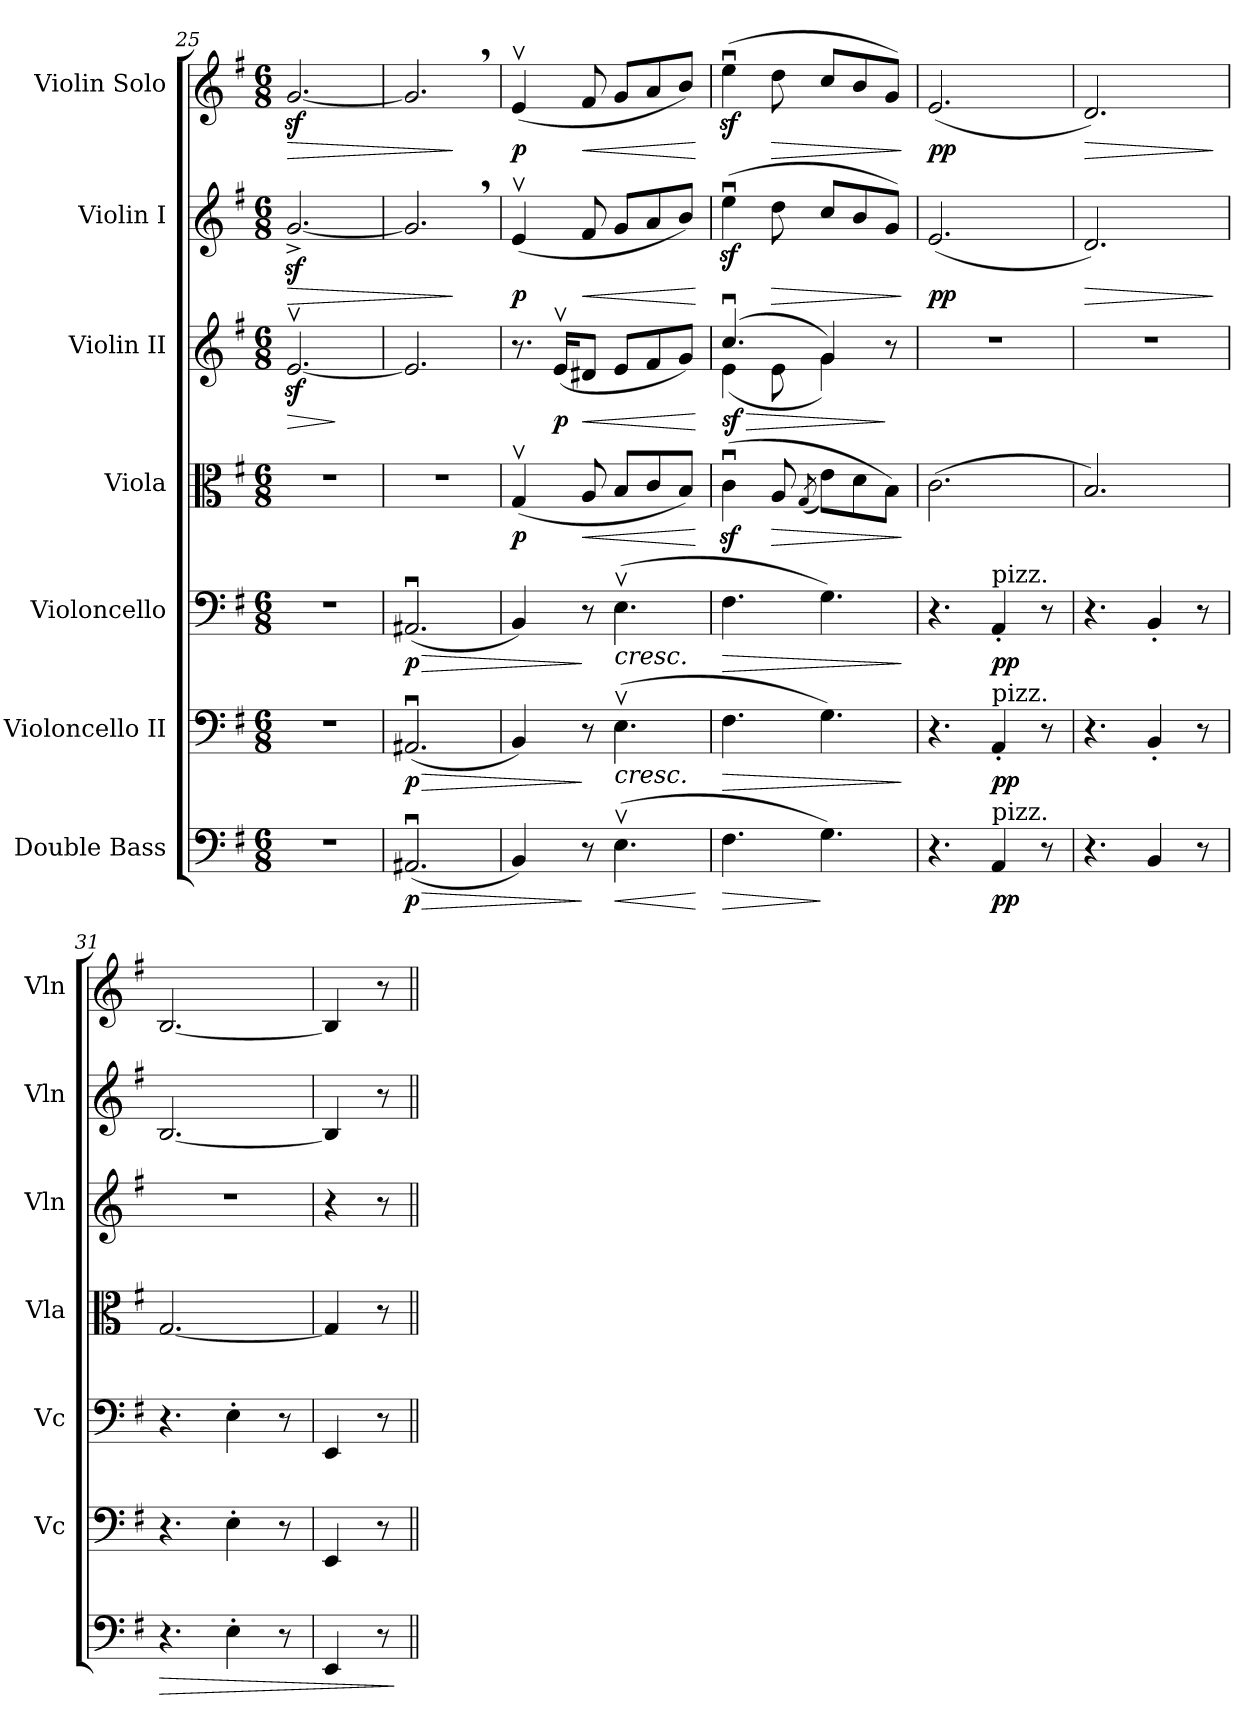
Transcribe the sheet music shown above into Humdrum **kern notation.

**kern	**dynam	**kern	**dynam	**kern	**dynam	**kern	**dynam	**kern	**dynam	**kern	**dynam	**kern	**dynam
*part7	*part7	*part6	*part6	*part5	*part5	*part4	*part4	*part3	*part3	*part2	*part2	*part1	*part1
*staff7	*staff7	*staff6	*staff6	*staff5	*staff5	*staff4	*staff4	*staff3	*staff3	*staff2	*staff2	*staff1	*staff1
*I"Double Bass	*	*I"Violoncello II	*	*I"Violoncello	*	*I"Viola	*	*I"Violin II	*	*I"Violin I	*	*I"Violin Solo	*
*	*	*I'Vc	*	*I'Vc	*	*I'Vla	*	*I'Vln	*	*I'Vln	*	*I'Vln	*
*clefF4	*	*clefF4	*	*clefF4	*	*clefC3	*	*clefG2	*	*clefG2	*	*clefG2	*
*ITrd7c12	*	*	*	*	*	*	*	*	*	*	*	*	*
*k[f#]	*	*k[f#]	*	*k[f#]	*	*k[f#]	*	*k[f#]	*	*k[f#]	*	*k[f#]	*
*M6/8	*	*M6/8	*	*M6/8	*	*M6/8	*	*M6/8	*	*M6/8	*	*M6/8	*
=25	=25	=25	=25	=25	=25	=25	=25	=25	=25	=25	=25	=25	=25
!	!	!	!	!	!	!	!	!	!LO:HP:b	!	!LO:HP:b	!	!LO:HP:b
2.r	.	2.r	.	2.r	.	2.r	.	[2.ez<v/	>	[2.gz<^/	>	[2.gz</	>
.	.	.	.	.	.	.	.	.	]	.	.	.	.
=26	=26	=26	=26	=26	=26	=26	=26	=26	=26	=26	=26	=26	=26
!	!LO:HP:b	!	!LO:HP:b	!	!LO:HP:b	!	!	!	!	!	!	!	!
!	!LO:DY:n=1:b	!	!LO:DY:n=1:b	!	!LO:DY:n=1:b	!	!	!	!	!	!	!	!
(2.AAA#Xu/	> p	(2.AA#Xu/	> p	(2.AA#Xu/	> p	2.r	.	2.e/]	.	2.g,/]	.	2.g,/]	.
.	.	.	.	.	.	.	.	.	.	.	]	.	]
!!LO:PB:g=z
=27	=27	=27	=27	=27	=27	=27	=27	=27	=27	=27	=27	=27	=27
!	!	!	!	!	!	!	!LO:DY:b	!	!	!	!LO:DY:b	!	!LO:DY:b
4BBB/)	.	4BB/)	.	4BB/)	.	(4Gv/	p	8.r	.	(4ev/	p	(4ev/	p
!	!	!	!	!	!	!	!	!	!LO:DY:b	!	!	!	!
.	.	.	.	.	.	.	.	(16ev/KL	p	.	.	.	.
!	!	!	!	!	!	!	!LO:HP:b	!	!LO:HP:b	!	!LO:HP:b	!	!LO:HP:b
8r	]	8r	]	8r	]	8A/	<	8d#X/J	<	8f#/	<	8f#/	<
!	!LO:HP:b	!	!LO:HP:b	!	!LO:HP:b	!	!	!	!	!	!	!	!
(4.EEv\	<	(4.Ev\	<	(4.Ev\	<	8B/L	.	8e/L	.	8g/L	.	8g/L	.
.	.	.	.	.	.	8c/	.	8f#/	.	8a/	.	8a/	.
.	.	.	.	.	.	8B/J)	.	8g/J)	.	8b/J)	.	8b/J)	.
.	[	.	.	.	.	.	[	.	[	.	[	.	[
=28	=28	=28	=28	=28	=28	=28	=28	=28	=28	=28	=28	=28	=28
!	!LO:HP:b	!	!LO:HP:b	!	!LO:HP:b	!	!	!	!LO:HP:b	!	!	!	!
*	*	*	*	*	*	*	*	*^	*	*	*	*	*
!	!	!	!	!	!	!	!	!	!	!LO:DY:n=1:b	!	!	!	!
4.FF#\	>	4.F#\	>	4.F#\	>	(4cz<u\	.	(4.ccu/	(4e\	> sf	(4eez<u\	.	(4eez<u\	.
!	!	!	!	!	!	!	!LO:HP:b	!	!	!	!	!LO:HP:b	!	!LO:HP:b
.	.	.	.	.	.	8A/	>	.	8e\	.	8dd\	>	8dd\	>
.	.	.	.	.	.	(8qG/	.	.	.	.	.	.	.	.
4.GG\)	]	4.G\)	[	4.G\)	[	8e\L)	.	4g/)	4g\)	.	8cc/L	.	8cc/L	.
.	.	.	.	.	.	8d\	.	.	.	.	8b/	.	8b/	.
.	.	.	.	.	.	8B\J)	.	8r	8ryy	]	8g/J)	.	8g/J)	.
*	*	*	*	*	*	*	*	*v	*v	*	*	*	*	*
.	.	.	]	.	]	.	]	.	.	.	]	.	]
=29	=29	=29	=29	=29	=29	=29	=29	=29	=29	=29	=29	=29	=29
!	!	!	!	!	!	!	!	!	!	!	!LO:DY:b	!	!LO:DY:b
4.r	.	4.r	.	4.r	.	(2.c\	.	2.r	.	(2.e/	pp	(2.e/	pp
!	!	!	!	!LO:TX:a:t=pizz.	!	!	!	!	!	!	!	!	!
!	!	!LO:TX:a:t=pizz.	!	!	!	!	!	!	!	!	!	!	!
!LO:TX:a:t=pizz.	!	!	!	!	!	!	!	!	!	!	!	!	!
!	!LO:DY:b	!	!LO:DY:b	!	!LO:DY:b	!	!	!	!	!	!	!	!
4AAA/	pp	4AA'/	pp	4AA'/	pp	.	.	.	.	.	.	.	.
8r	.	8r	.	8r	.	.	.	.	.	.	.	.	.
=30	=30	=30	=30	=30	=30	=30	=30	=30	=30	=30	=30	=30	=30
!	!	!	!	!	!	!	!	!	!	!	!LO:HP:b	!	!LO:HP:b
4.r	.	4.r	.	4.r	.	2.B/)	.	2.r	.	2.d/)	>	2.d/)	>
4BBB/	.	4BB'/	.	4BB'/	.	.	.	.	.	.	.	.	.
8r	.	8r	.	8r	.	.	.	.	.	.	.	.	.
.	.	.	.	.	.	.	.	.	.	.	]	.	]
=31	=31	=31	=31	=31	=31	=31	=31	=31	=31	=31	=31	=31	=31
!	!LO:HP:b	!	!	!	!	!	!	!	!	!	!	!	!
4.r	>	4.r	.	4.r	.	[2.G/	.	2.r	.	[2.B/	.	[2.B/	.
4EE'\	.	4E'\	.	4E'\	.	.	.	.	.	.	.	.	.
8r	.	8r	.	8r	.	.	.	.	.	.	.	.	.
=32	=32	=32	=32	=32	=32	=32	=32	=32	=32	=32	=32	=32	=32
4EEE/	.	4EE/	.	4EE/	.	4G/]	.	4r	.	4B/]	.	4B/]	.
8r	.	8r	.	8r	.	8r	.	8r	.	8r	.	8r	.
.	]	.	.	.	.	.	.	.	.	.	.	.	.
=||	=||	=||	=||	=||	=||	=||	=||	=||	=||	=||	=||	=||	=||
*-	*-	*-	*-	*-	*-	*-	*-	*-	*-	*-	*-	*-	*-
